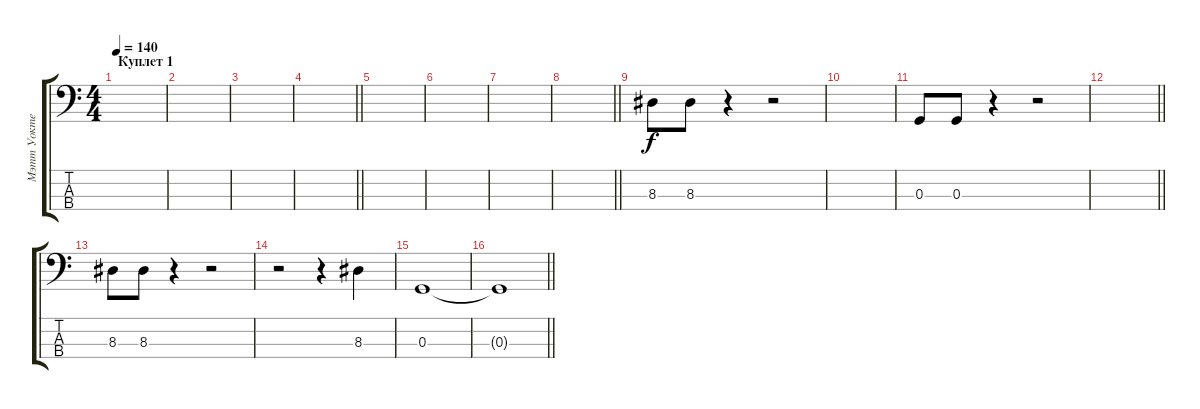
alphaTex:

\track ("Мэтт Уоктер " "Мэтт Уокте") {instrument electricbassfinger}
\staff {score tabs}
\tuning (F2 C2 G1 D1) {hide}
\ts (4 4)
\section ("" "Куплет 1")
\tempo 140
\clef f4
\ks c
|
|
|
\barLineRight lightlight
|
|
|
|
\barLineRight lightlight
|
8.3.8 8.3.8 r.4 r.2 |
|
0.3.8 0.3.8 r.4 r.2 |
\barLineRight lightlight
|
8.3.8 8.3.8 r.4 r.2 |
r.2 r.4 8.3.4 |
0.3.1 |
\barLineRight lightlight
0.3{t}.1
